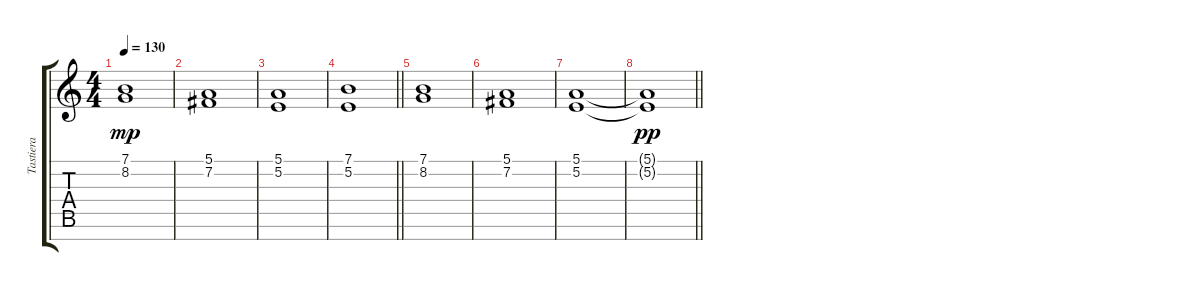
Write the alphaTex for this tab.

\track ("Tastiera" "Tastiera") {instrument choiraahs}
\staff {score tabs}
\tuning (E4 B3 G3 D3 A2 E2 B1) {hide}
\ts (4 4)
\tempo 130
\clef g2
\ks c
(7.1 8.2).1{dy mp} |
(5.1 7.2).1 |
(5.1 5.2).1 |
\barLineRight lightlight
(7.1 5.2).1 |
(7.1 8.2).1 |
(5.1 7.2).1 |
(5.1 5.2).1 |
\barLineRight lightlight
(5.1{t} 5.2{t}).1{dy pp}
